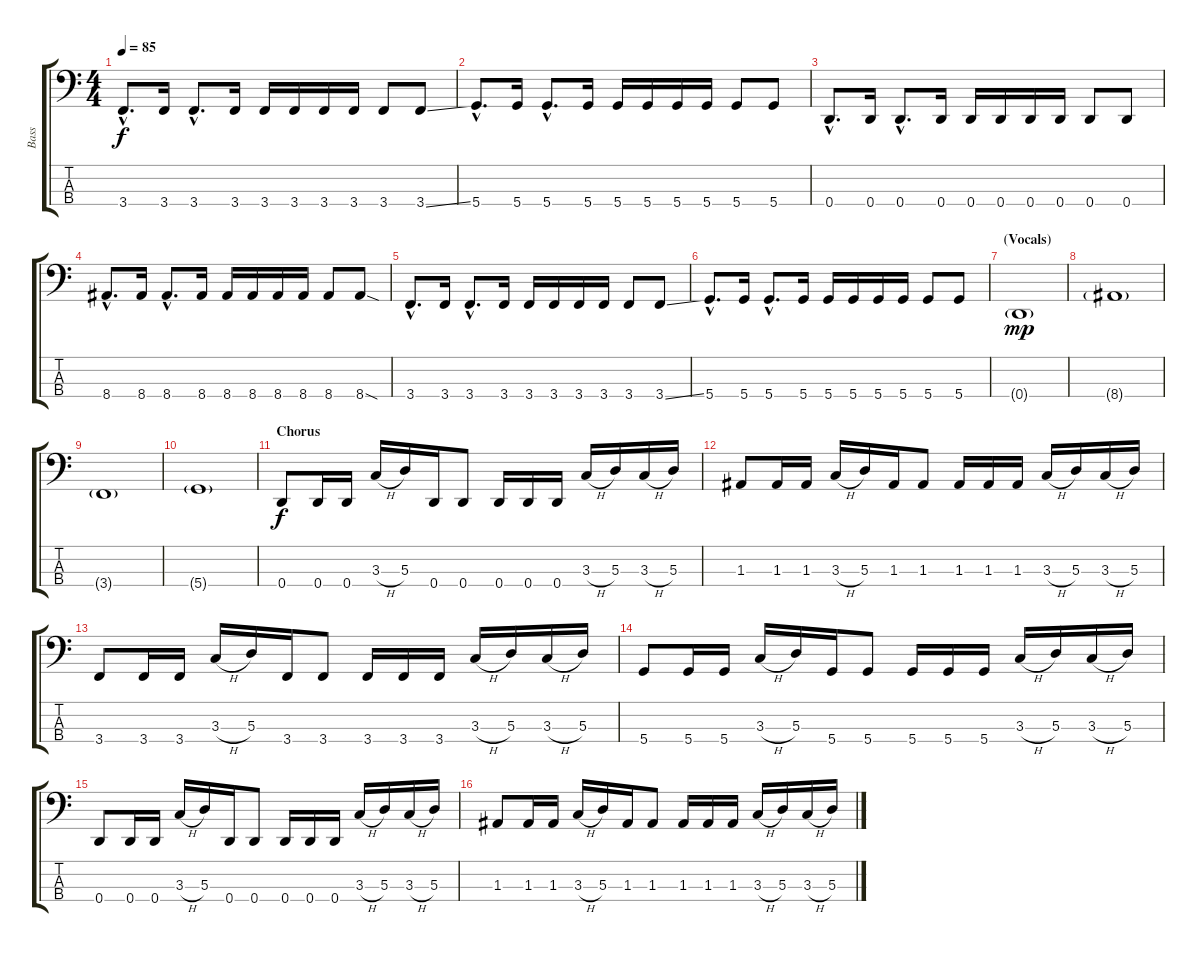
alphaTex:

\track ("Bass" "Bass") {instrument electricbassfinger}
\staff {score tabs}
\tuning (G2 D2 A1 D1) {hide}
\ts (4 4)
\tempo 85
\clef f4
\ks c
3.4{hac}.8{d dy f} 3.4.16 3.4{hac}.8{d} 3.4.16 3.4.16 3.4.16 3.4.16 3.4.16 3.4.8 3.4{ss}.8 |
5.4{hac}.8{d} 5.4.16 5.4{hac}.8{d} 5.4.16 5.4.16 5.4.16 5.4.16 5.4.16 5.4.8 5.4.8 |
0.4{hac}.8{d} 0.4.16 0.4{hac}.8{d} 0.4.16 0.4.16 0.4.16 0.4.16 0.4.16 0.4.8 0.4.8 |
8.4{hac}.8{d} 8.4.16 8.4{hac}.8{d} 8.4.16 8.4.16 8.4.16 8.4.16 8.4.16 8.4.8 8.4{sod}.8 |
3.4{hac}.8{d} 3.4.16 3.4{hac}.8{d} 3.4.16 3.4.16 3.4.16 3.4.16 3.4.16 3.4.8 3.4{ss}.8 |
5.4{hac}.8{d} 5.4.16 5.4{hac}.8{d} 5.4.16 5.4.16 5.4.16 5.4.16 5.4.16 5.4.8 5.4.8 |
\section ("" "(Vocals)")
0.4{g}.1{dy mp} |
8.4{g}.1 |
3.4{g}.1 |
5.4{g}.1 |
\section ("" "Chorus")
0.4.8{dy f} 0.4.16 0.4.16 3.3{h}.16 5.3.16 0.4.16 0.4.8 0.4.16 0.4.16 0.4.16 3.3{h}.16 5.3.16 3.3{h}.16 5.3.16 |
1.3.8 1.3.16 1.3.16 3.3{h}.16 5.3.16 1.3.16 1.3.8 1.3.16 1.3.16 1.3.16 3.3{h}.16 5.3.16 3.3{h}.16 5.3.16 |
3.4.8 3.4.16 3.4.16 3.3{h}.16 5.3.16 3.4.16 3.4.8 3.4.16 3.4.16 3.4.16 3.3{h}.16 5.3.16 3.3{h}.16 5.3.16 |
5.4.8 5.4.16 5.4.16 3.3{h}.16 5.3.16 5.4.16 5.4.8 5.4.16 5.4.16 5.4.16 3.3{h}.16 5.3.16 3.3{h}.16 5.3.16 |
0.4.8 0.4.16 0.4.16 3.3{h}.16 5.3.16 0.4.16 0.4.8 0.4.16 0.4.16 0.4.16 3.3{h}.16 5.3.16 3.3{h}.16 5.3.16 |
1.3.8 1.3.16 1.3.16 3.3{h}.16 5.3.16 1.3.16 1.3.8 1.3.16 1.3.16 1.3.16 3.3{h}.16 5.3.16 3.3{h}.16 5.3.16
